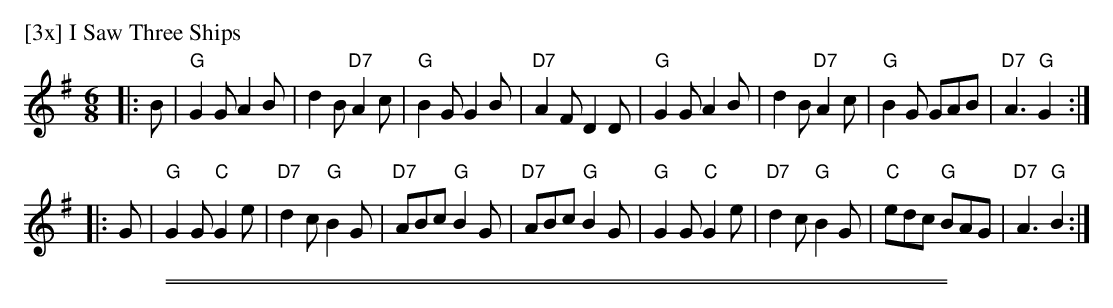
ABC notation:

X:1
P: [3x] I Saw Three Ships
M: 6/8
L: 1/8
K: G
|: B |\
"G"G2G A2B | d2B "D7"A2c | "G"B2G G2B | "D7"A2F D2D |\
"G"G2G A2B | d2B "D7"A2c | "G"B2G GAB | "D7"A3 "G"G2 :|
|: G |\
"G"G2G "C"G2e | "D7"d2c "G"B2G | "D7"ABc "G"B2G | "D7"ABc "G"B2G |\
"G"G2G "C"G2e | "D7"d2c "G"B2G | "C"edc "G"BAG | "D7"A3 "G"B2 :|
